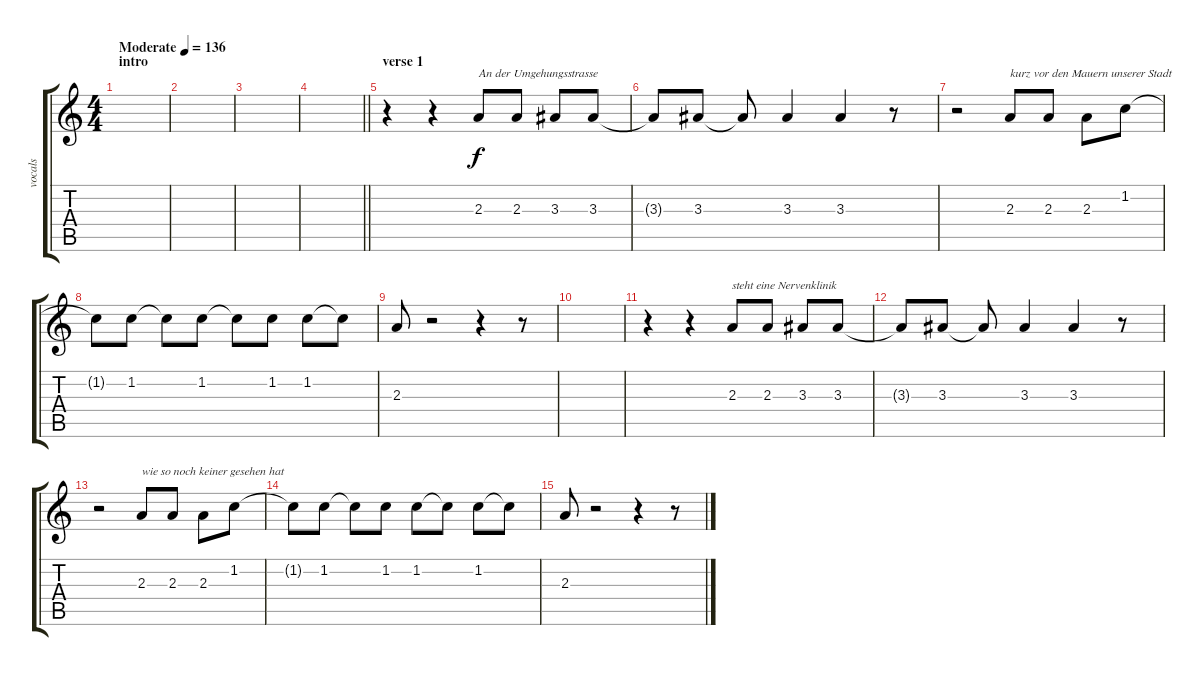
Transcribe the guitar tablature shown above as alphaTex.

\track ("vocals" "vocals") {instrument electricguitarjazz}
\staff {score tabs}
\tuning (E4 B3 G3 D3 A2 E2) {hide}
\ts (4 4)
\section ("" "intro")
\tempo (136 "Moderate")
\clef g2
\ks c
|
|
|
\barLineRight lightlight
|
\section ("" "verse 1")
r.4 r.4 2.3.8{txt "An der Umgehungsstrasse "} 2.3.8 3.3.8 3.3.8 |
3.3{t}.8 3.3.8 3.3{t}.8 3.3.4 3.3.4 r.8 |
r.2 2.3.8{txt "kurz vor den Mauern unserer Stadt"} 2.3.8 2.3.8 1.2.8 |
1.2{t}.8 1.2.8 1.2{t}.8 1.2.8 1.2{t}.8 1.2.8 1.2.8 1.2{t}.8 |
2.3.8 r.2 r.4 r.8 |
|
r.4 r.4 2.3.8{txt "steht eine Nervenklinik "} 2.3.8 3.3.8 3.3.8 |
3.3{t}.8 3.3.8 3.3{t}.8 3.3.4 3.3.4 r.8 |
r.2 2.3.8{txt "wie so noch keiner gesehen hat"} 2.3.8 2.3.8 1.2.8 |
1.2{t}.8 1.2.8 1.2{t}.8 1.2.8 1.2.8 1.2{t}.8 1.2.8 1.2{t}.8 |
2.3.8 r.2 r.4 r.8
